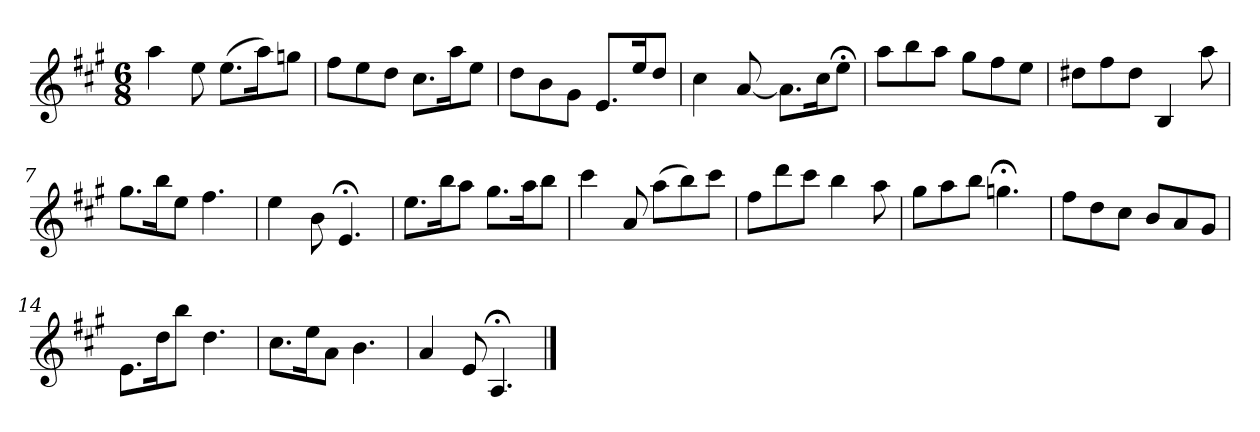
**kern
*part1
*staff1
*k[f#c#g#]
*A:
*M6/8
*MM120
=1
4aa
8ee
(8.eeL
16aaK)
8ggnJ
=2
8ff#L
8ee
8ddJ
8.cc#L
16aaK
8eeJ
=3
8ddL
8b
8g#J
8.eL
16eeK
8ddJ
=4
4cc#
[8a
8.aL]
16cc#K
8ee;<J
=5
8aaL
8bb
8aaJ
8gg#L
8ff#
8eeJ
=6
8dd#XL
8ff#
8dd#J
4B
8aa
=7
8.gg#L
16bbK
8eeJ
4.ff#
=8
4ee
8b
4.e;<
=9
8.eeL
16bbK
8aaJ
8.gg#L
16aaK
8bbJ
=10
4ccc#
8a
(8aaL
8bb)
8ccc#J
=11
8ff#L
8ddd
8ccc#J
4bb
8aa
=12
8gg#L
8aa
8bbJ
4.ggn;<
=13
8ff#L
8dd
8cc#J
8bL
8a
8g#J
=14
8.eL
16ddK
8bbJ
4.dd
=15
8.cc#L
16eeK
8aJ
4.b
=16
4a
8e
4.A;<
==
*-
